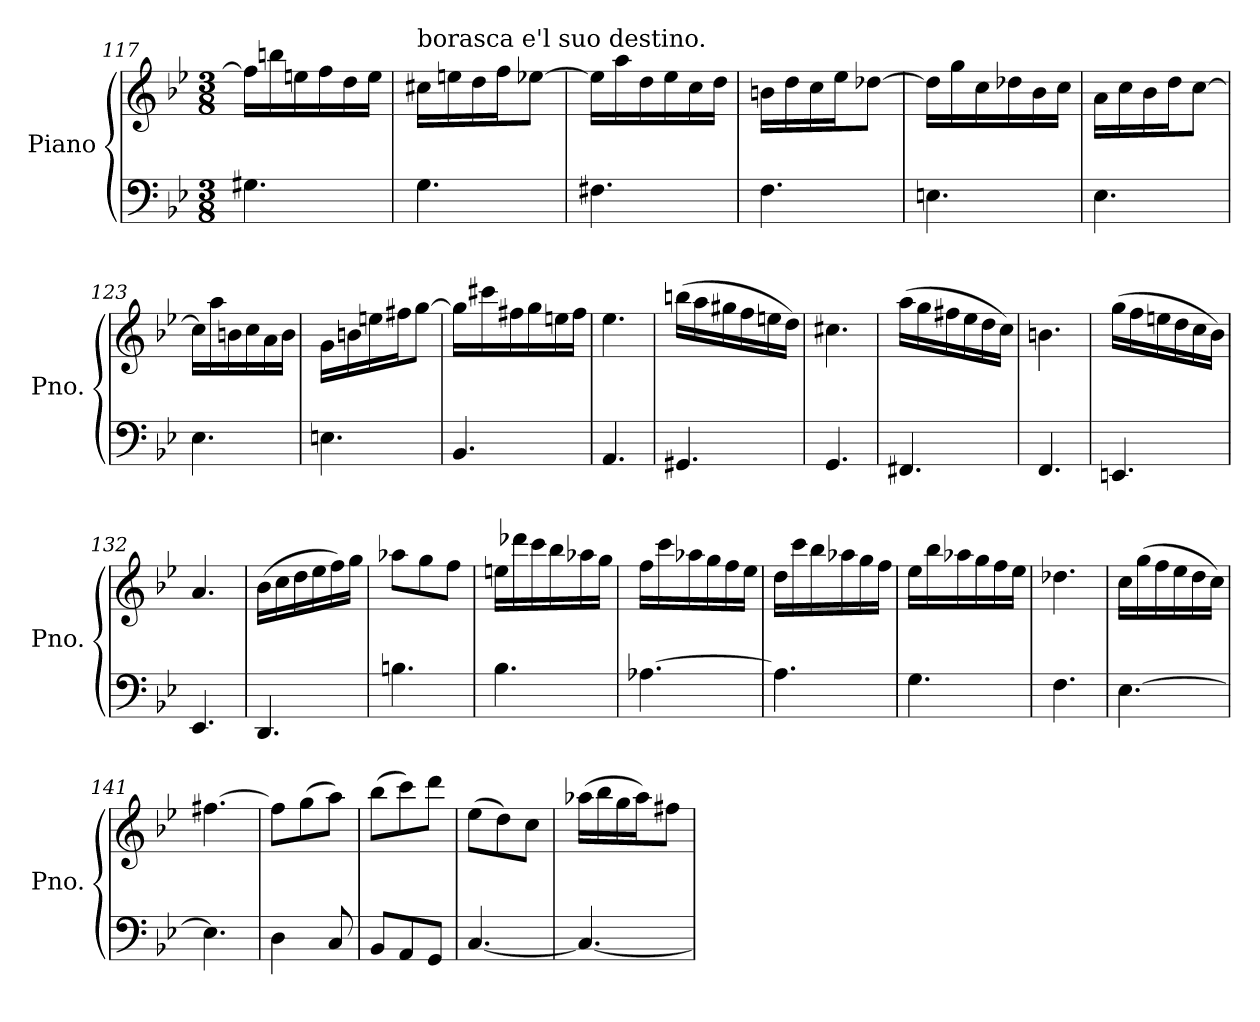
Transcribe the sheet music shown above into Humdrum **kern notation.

**kern	**kern
*part1	*part1
*staff2	*staff1
*I"Piano	*
*I'Pno.	*
*clefF4	*clefG2
*k[b-e-]	*k[b-e-]
*M3/8	*M3/8
=117	=117
4.G#X\	16ff\LL]
.	16bbn\
.	16een\
.	16ff\
.	16dd\
.	16ee\JJ
!!LO:PB:g=z
=118	=118
!	!LO:TX:t=borasca e'l suo destino.
4.G\	16cc#X\LL
.	16een\
.	16dd\
.	16ff\J
.	[8ee-X\J
=119	=119
4.F#X\	16ee-\LL]
.	16aa\
.	16dd\
.	16ee-\
.	16cc\
.	16dd\JJ
=120	=120
4.F\	16bn\LL
.	16dd\
.	16cc\
.	16ee-\J
.	[8dd-X\J
=121	=121
4.En\	16dd-\LL]
.	16gg\
.	16cc\
.	16dd-X\
.	16b-\
.	16cc\JJ
=122	=122
4.E-\	16a\LL
.	16cc\
.	16b-\
.	16dd\J
.	[8cc\J
!!LO:LB:g=z
=123	=123
4.E-\	16cc\LL]
.	16aa\
.	16bn\
.	16cc\
.	16a\
.	16b\JJ
=124	=124
4.En\	16g\LL
.	16bn\
.	16een\
.	16ff#X\J
.	[8gg\J
=125	=125
4.BB-/	16gg\LL]
.	16ccc#X\
.	16ff#X\
.	16gg\
.	16een\
.	16ff#\JJ
=126	=126
4.AA/	4.ee-\
!!LO:LB:g=z
=127	=127
4.GG#X/	(>16bbn\LL
.	16aa\
.	16gg#X\
.	16ff\
.	16een\
.	16dd\JJ)
=128	=128
4.GG/	4.cc#X\
=129	=129
4.FF#X/	(>16aa\LL
.	16gg\
.	16ff#X\
.	16ee-\
.	16dd\
.	16cc\JJ)
=130	=130
4.FF/	4.bn\
=131	=131
4.EEn/	(>16gg\LL
.	16ff\
.	16een\
.	16dd\
.	16cc\
.	16b-\JJ)
=132	=132
4.EE-/	4.a/
!!LO:LB:g=z
=133	=133
4.DD/	(>16b-\LL
.	16cc\
.	16dd\
.	16ee-\
.	16ff\)
.	16gg\JJ
=134	=134
4.Bn\	8aa-X\L
.	8gg\
.	8ff\J
=135	=135
4.B-\	16een\LL
.	16ddd-X\
.	16ccc\
.	16bb-\
.	16aa-X\
.	16gg\JJ
=136	=136
[4.A-X\	16ff\LL
.	16ccc\
.	16aa-X\
.	16gg\
.	16ff\
.	16ee-\JJ
=137	=137
4.A-\]	16dd\LL
.	16ccc\
.	16bb-\
.	16aa-X\
.	16gg\
.	16ff\JJ
!!LO:LB:g=z
=138	=138
4.G\	16ee-\LL
.	16bb-\
.	16aa-X\
.	16gg\
.	16ff\
.	16ee-\JJ
=139	=139
4.F\	4.dd-X\
=140	=140
[4.E-\	16cc\LL
.	(>16gg\
.	16ff\
.	16ee-\
.	16dd\
.	16cc\JJ)
=141	=141
4.E-\]	[4.ff#X\
=142	=142
4D\	8ff#\L]
.	(>8gg\
8C/	8aa\J)
=143	=143
8BB-/L	(>8bb-\L
8AA/	8ccc\)
8GG/J	8ddd\J
=144	=144
[4.C/	(>8ee-\L
.	8dd\)
.	8cc\J
!!LO:PB:g=z
=145	=145
4.C/_	(>16aa-X\LL
.	16bb-\
.	16gg\
.	16aa-\J)
.	8ff#X\J
=	=
*-	*-
